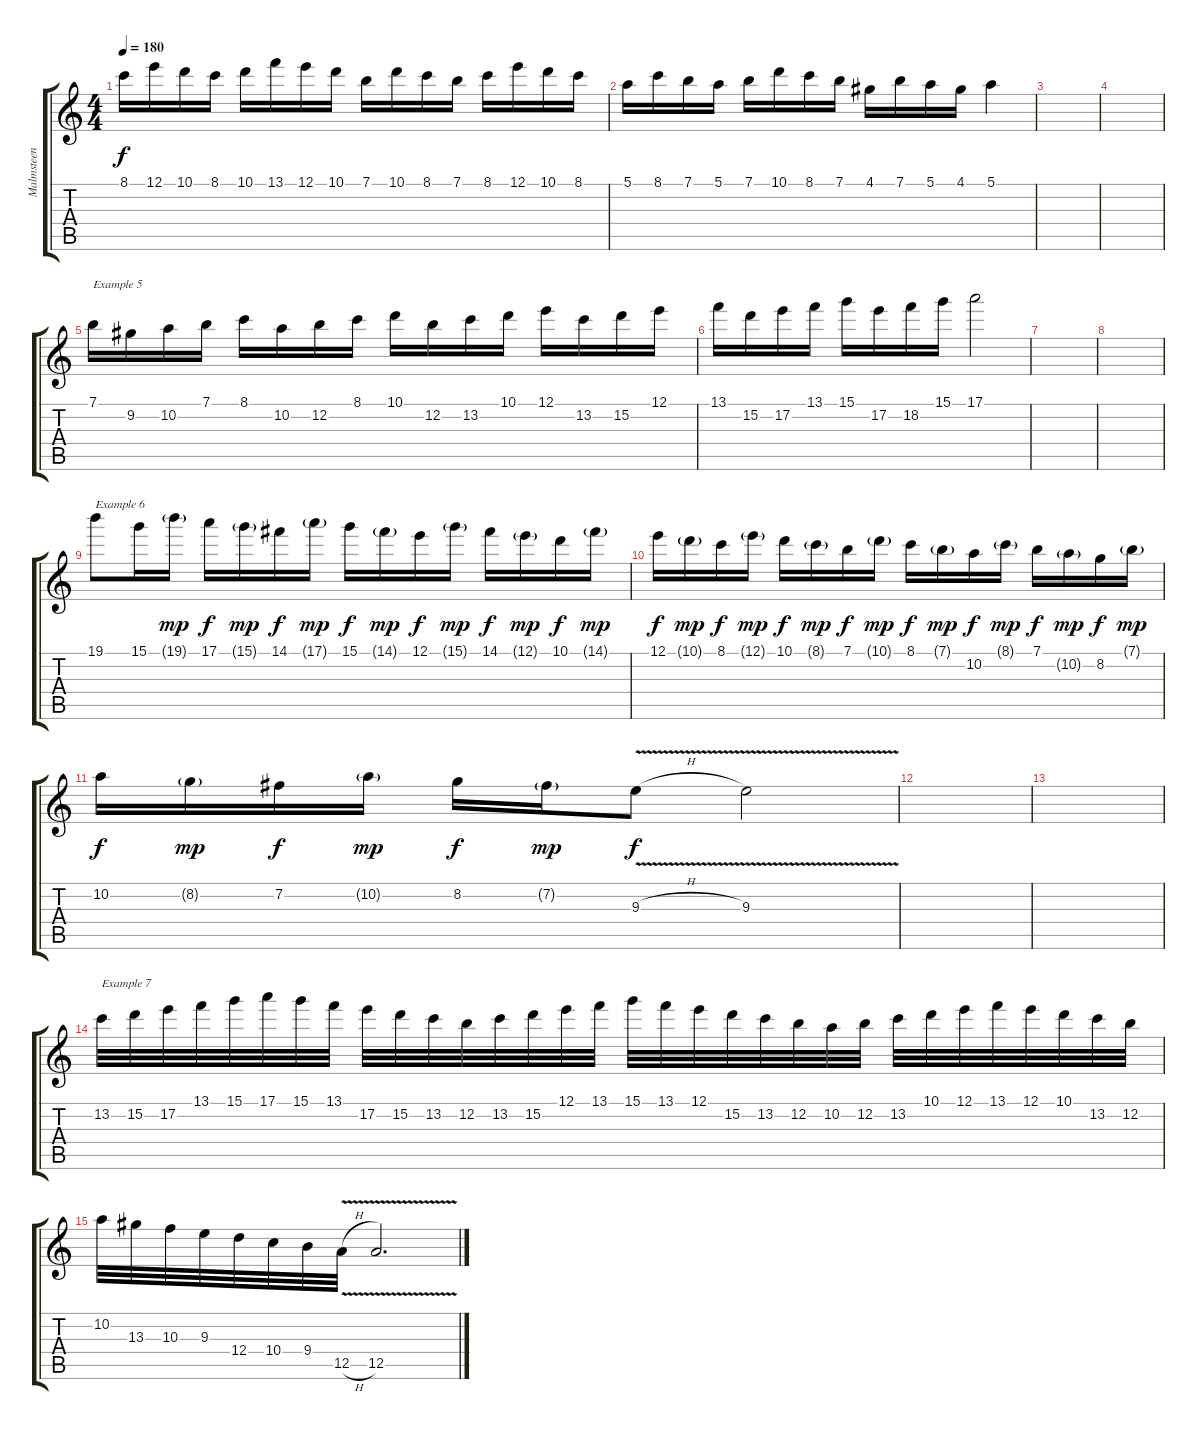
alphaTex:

\track ("Malmsteen" "Malmsteen") {instrument distortionguitar}
\staff {score tabs}
\tuning (E4 B3 G3 D3 A2 E2) {hide}
\ts (4 4)
\tempo 180
\clef g2
\ks c
8.1.16{dy f} 12.1.16 10.1.16 8.1.16 10.1.16 13.1.16 12.1.16 10.1.16 7.1.16 10.1.16 8.1.16 7.1.16 8.1.16 12.1.16 10.1.16 8.1.16 |
5.1.16 8.1.16 7.1.16 5.1.16 7.1.16 10.1.16 8.1.16 7.1.16 4.1.16 7.1.16 5.1.16 4.1.16 5.1.4 |
|
|
7.1.16{txt "Example 5"} 9.2.16 10.2.16 7.1.16 8.1.16 10.2.16 12.2.16 8.1.16 10.1.16 12.2.16 13.2.16 10.1.16 12.1.16 13.2.16 15.2.16 12.1.16 |
13.1.16 15.2.16 17.2.16 13.1.16 15.1.16 17.2.16 18.2.16 15.1.16 17.1.2 |
|
|
19.1.8{txt "Example 6"} 15.1.16 19.1{g}.16{dy mp} 17.1.16{dy f} 15.1{g}.16{dy mp} 14.1.16{dy f} 17.1{g}.16{dy mp} 15.1.16{dy f} 14.1{g}.16{dy mp} 12.1.16{dy f} 15.1{g}.16{dy mp} 14.1.16{dy f} 12.1{g}.16{dy mp} 10.1.16{dy f} 14.1{g}.16{dy mp} |
12.1.16{dy f} 10.1{g}.16{dy mp} 8.1.16{dy f} 12.1{g}.16{dy mp} 10.1.16{dy f} 8.1{g}.16{dy mp} 7.1.16{dy f} 10.1{g}.16{dy mp} 8.1.16{dy f} 7.1{g}.16{dy mp} 10.2.16{dy f} 8.1{g}.16{dy mp} 7.1.16{dy f} 10.2{g}.16{dy mp} 8.2.16{dy f} 7.1{g}.16{dy mp} |
10.2.16{dy f} 8.2{g}.16{dy mp} 7.2.16{dy f} 10.2{g}.16{dy mp} 8.2.16{dy f} 7.2{g}.16{dy mp} 9.3{v h}.8{dy f} 9.3{v}.2 |
|
|
13.2.32{txt "Example 7"} 15.2.32 17.2.32 13.1.32 15.1.32 17.1.32 15.1.32 13.1.32 17.2.32 15.2.32 13.2.32 12.2.32 13.2.32 15.2.32 12.1.32 13.1.32 15.1.32 13.1.32 12.1.32 15.2.32 13.2.32 12.2.32 10.2.32 12.2.32 13.2.32 10.1.32 12.1.32 13.1.32 12.1.32 10.1.32 13.2.32 12.2.32 |
10.2.32 13.3.32 10.3.32 9.3.32 12.4.32 10.4.32 9.4.32 12.5{v h}.32 12.5{v}.2{d}
